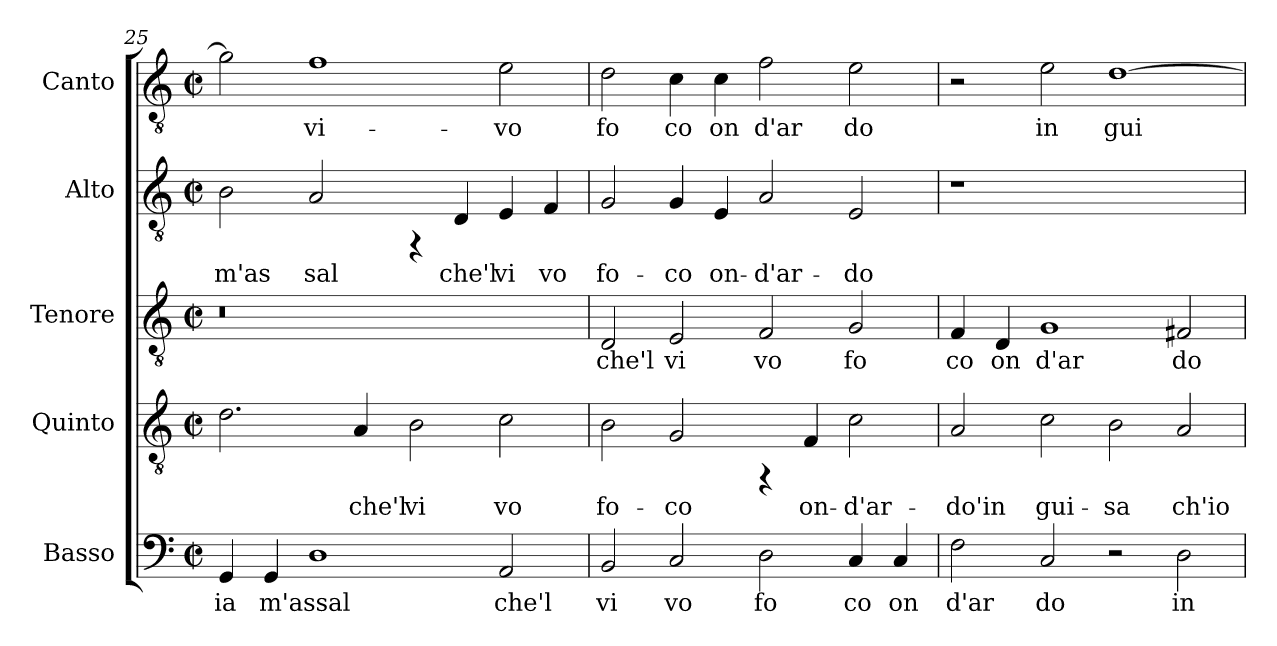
**kern	**text	**kern	**text	**kern	**text	**kern	**text	**kern	**text
*part5	*part5	*part4	*part4	*part3	*part3	*part2	*part2	*part1	*part1
*staff5	*staff5	*staff4	*staff4	*staff3	*staff3	*staff2	*staff2	*staff1	*staff1
*I"Basso	*	*I"Quinto	*	*I"Tenore	*	*I"Alto	*	*I"Canto	*
*clefF4	*	*clefGv2	*	*clefGv2	*	*clefGv2	*	*clefGv2	*
*k[]	*	*k[]	*	*k[]	*	*k[]	*	*k[]	*
*C:	*	*C:	*	*C:	*	*C:	*	*C:	*
*M2/2	*	*M2/2	*	*M2/2	*	*M2/2	*	*M2/2	*
*met(c|)	*	*met(c|)	*	*met(c|)	*	*met(c|)	*	*met(c|)	*
=25	=25	=25	=25	=25	=25	=25	=25	=25	=25
!	!LO:LY:b:cj	!	!LO:LY:b:cj	!	!	!	!LO:LY:b:cj	!	!LO:LY:b:cj
4GG/	ia	2.d\	.	0r	.	2B\	m'as	2g\]	.
!	!LO:LY:b:cj	!	!	!	!	!	!	!	!
4GG/	m'assal	.	.	.	.	.	.	.	.
!	!LO:LY:b:cj	!	!	!	!	!	!LO:LY:b:cj	!	!LO:LY:b:cj
1D	.	.	.	.	.	2A/	sal	1f	vi-
!	!	!	!LO:LY:b:cj	!	!	!	!	!	!
.	.	4A/	che'l	.	.	.	.	.	.
!	!	!	!LO:LY:b:cj	!	!	!	!	!	!
.	.	2B\	vi	.	.	4rFF	.	.	.
!	!	!	!	!	!	!	!LO:LY:b:cj	!	!
.	.	.	.	.	.	4D/	che'l	.	.
!	!LO:LY:b:cj	!	!LO:LY:b:cj	!	!	!	!LO:LY:b:cj	!	!LO:LY:b:cj
2AA/	che'l	2c\	vo	.	.	4E/	vi	2e\	-vo
!	!	!	!	!	!	!	!LO:LY:b:cj	!	!
.	.	.	.	.	.	4F/	vo	.	.
!!LO:PB:g=z
=26	=26	=26	=26	=26	=26	=26	=26	=26	=26
!	!LO:LY:b:cj	!	!LO:LY:b:cj	!	!LO:LY:b:cj	!	!LO:LY:b:cj	!	!LO:LY:b:cj
2BB/	vi	2B\	fo-	2D/	che'l	2G/	fo-	2d\	fo
!	!LO:LY:b:cj	!	!LO:LY:b:cj	!	!LO:LY:b:cj	!	!LO:LY:b:cj	!	!LO:LY:b:cj
2C/	vo	2G/	-co	2E/	vi	4G/	-co	4c\	co
!	!	!	!	!	!	!	!LO:LY:b:cj	!	!LO:LY:b:cj
.	.	.	.	.	.	4E/	on-	4c\	on
!	!LO:LY:b:cj	!	!	!	!LO:LY:b:cj	!	!LO:LY:b:cj	!	!LO:LY:b:cj
2D\	fo	4rFF	.	2F/	vo	2A/	-d'ar-	2f\	d'ar
!	!	!	!LO:LY:b:cj	!	!	!	!	!	!
.	.	4F/	on-	.	.	.	.	.	.
!	!LO:LY:b:cj	!	!LO:LY:b:cj	!	!LO:LY:b:cj	!	!LO:LY:b:cj	!	!LO:LY:b:cj
4C/	co	2c\	-d'ar-	2G/	fo	2E/	-do	2e\	do
!	!LO:LY:b:cj	!	!	!	!	!	!	!	!
4C/	on	.	.	.	.	.	.	.	.
=27	=27	=27	=27	=27	=27	=27	=27	=27	=27
!	!LO:LY:b:cj	!	!LO:LY:b:cj	!	!LO:LY:b:cj	!	!	!	!
2F\	d'ar	2A/	-do'in	4F/	co	1r	.	2r	.
!	!	!	!	!	!LO:LY:b:cj	!	!	!	!
.	.	.	.	4D/	on	.	.	.	.
!	!LO:LY:b:cj	!	!LO:LY:b:cj	!	!LO:LY:b:cj	!	!	!	!LO:LY:b:cj
2C/	do	2c\	gui-	1G	d'ar	.	.	2e\	in
!	!	!	!LO:LY:b:cj	!	!	!	!	!	!LO:LY:b:cj
2r	.	2B\	-sa	.	.	1ryy	.	[>1d	gui
!	!LO:LY:b:cj	!	!LO:LY:b:cj	!	!LO:LY:b:cj	!	!	!	!
2D\	in	2A/	ch'io	2F#X/	do	.	.	.	.
=	=	=	=	=	=	=	=	=	=
*-	*-	*-	*-	*-	*-	*-	*-	*-	*-
